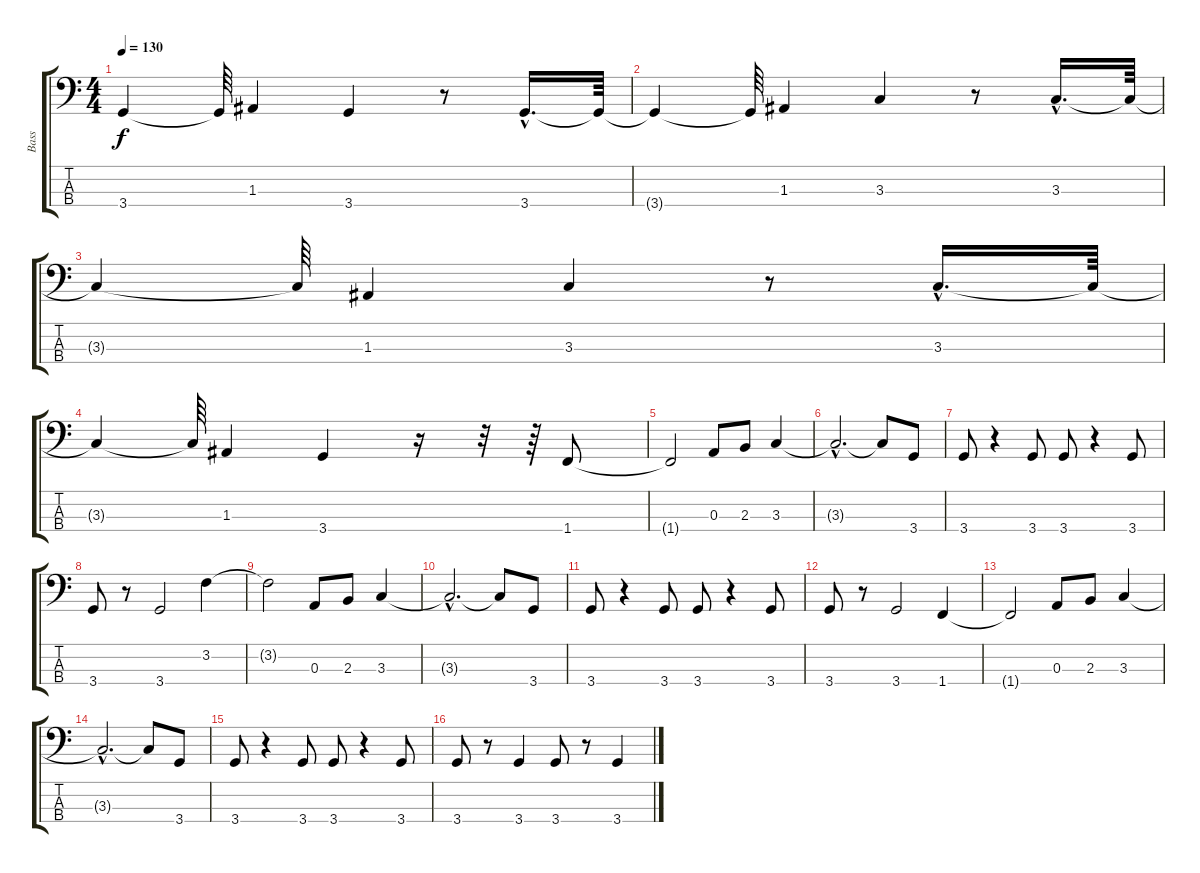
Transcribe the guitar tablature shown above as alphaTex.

\track ("Bass" "Bass") {instrument electricbasspick}
\staff {score tabs}
\tuning (G2 D2 A1 E1) {hide}
\ts (4 4)
\tempo 130
\clef f4
\ks c
3.4{t}.4{dy f} 3.4{t}.64 1.3.4 3.4.4 r.8 3.4{hac}.16{d} 3.4{t}.64 |
3.4{t}.4 3.4{t}.64 1.3.4 3.3.4 r.8 3.3{hac}.16{d} 3.3{t}.64 |
3.3{t}.4 3.3{t}.64 1.3.4 3.3.4 r.8 3.3{hac}.16{d} 3.3{t}.64 |
3.3{t}.4 3.3{t}.64 1.3.4 3.4.4 r.16 r.32 r.64 1.4.8 |
1.4{t}.2 0.3.8 2.3.8 3.3.4 |
3.3{hac t}.2{d} 3.3{t}.8 3.4.8 |
3.4.8 r.4 3.4.8 3.4.8 r.4 3.4.8 |
3.4.8 r.8 3.4.2 3.2.4 |
3.2{t}.2 0.3.8 2.3.8 3.3.4 |
3.3{hac t}.2{d} 3.3{t}.8 3.4.8 |
3.4.8 r.4 3.4.8 3.4.8 r.4 3.4.8 |
3.4.8 r.8 3.4.2 1.4.4 |
1.4{t}.2 0.3.8 2.3.8 3.3.4 |
3.3{hac t}.2{d} 3.3{t}.8 3.4.8 |
3.4.8 r.4 3.4.8 3.4.8 r.4 3.4.8 |
3.4.8 r.8 3.4.4 3.4.8 r.8 3.4.4
